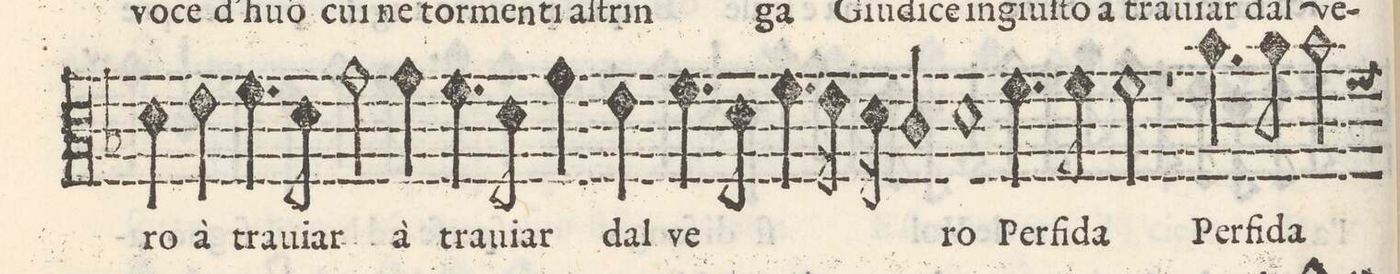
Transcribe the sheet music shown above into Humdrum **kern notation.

**kern	**text
*I"ALTO	*
*clefC3	*
*k[b-]	*
*met(C)	*
*M2/1	*
4d\	-ro
4e\	à
4.f\	tra-
8d\	-ui-
=12-	=12-
2g\	-ar
4g\	à
4.f\	tra-
8d\	-ui-
4g\	-ar
4e\	dal
4.f\	ve-
=13-	=13-
8d\	.
4.f\	.
16e\	.
16d\	.
4c/	.
1d	-ro
=14-	=14-
4.f\	Per-
8f\	-fi-
2f\	-da
1r	.
=15-	=15-
4.b-\	Per-
8b-\	-fi-
2b-\	-da
*-	*-
